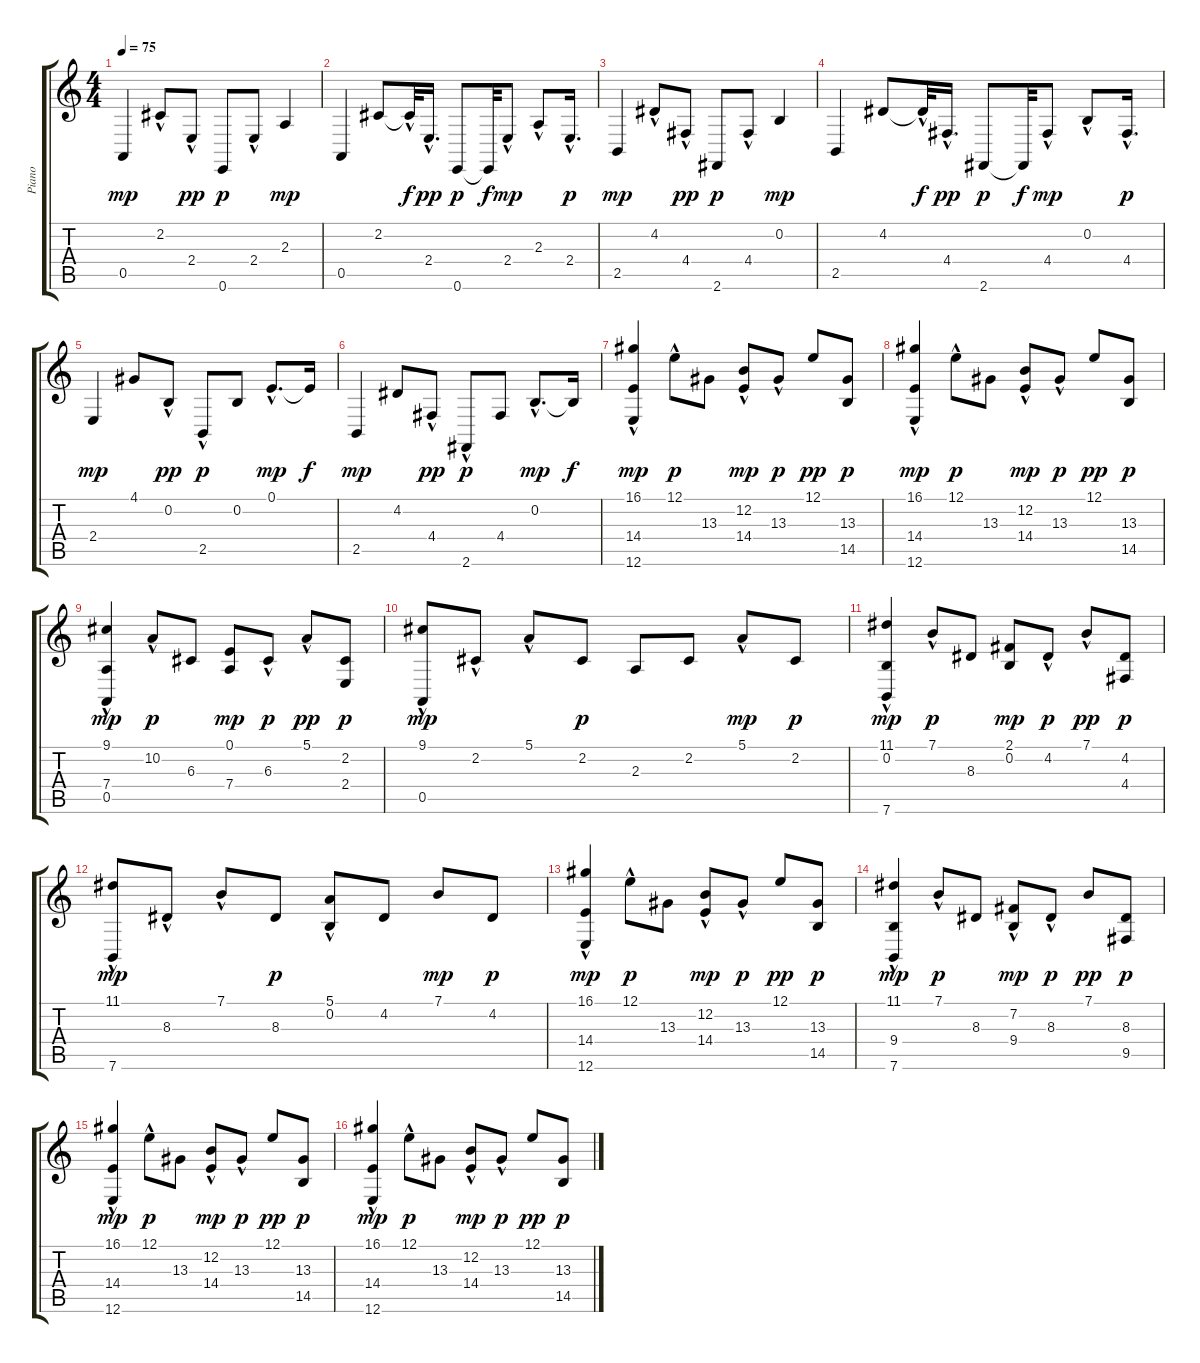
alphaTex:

\track ("Piano   " "Piano   ") {instrument electricpiano1}
\staff {score tabs}
\tuning (E4 B3 G3 D3 A2 E2) {hide}
\ts (4 4)
\tempo 75
\clef g2
\ks c
0.5.4{dy mp} 2.2{hac}.8 2.4{hac}.8{dy pp} 0.6.8{dy p} 2.4{hac}.8 2.3.4{dy mp} |
0.5.4 2.2.8 2.2{hac t}.32{dy f} 2.4{hac}.16{d dy pp} 0.6.8{dy p} 0.6{t}.32{dy f} 2.4{hac}.8{dy mp} 2.3{hac}.8 2.4{hac}.16{d dy p} |
2.5.4{dy mp} 4.2{hac}.8 4.4{hac}.8{dy pp} 2.6.8{dy p} 4.4{hac}.8 0.2.4{dy mp} |
2.5.4 4.2.8 4.2{hac t}.32{dy f} 4.4{hac}.16{d dy pp} 2.6.8{dy p} 2.6{t}.32{dy f} 4.4{hac}.8{dy mp} 0.2{hac}.8 4.4{hac}.16{d dy p} |
2.4.4{dy mp} 4.1.8 0.2{hac}.8{dy pp} 2.5{hac}.8{dy p} 0.2.8 0.1{hac}.8{d dy mp} 0.1{t}.16{dy f} |
2.5.4{dy mp} 4.2.8 4.4{hac}.8{dy pp} 2.6{hac}.8{dy p} 4.4.8 0.2{hac}.8{d dy mp} 0.2{t}.16{dy f} |
(16.1{hac} 14.4{hac} 12.6{hac}).4{dy mp} 12.1{hac}.8{dy p} 13.3.8 (12.2{hac} 14.4).8{dy mp} 13.3{hac}.8{dy p} 12.1.8{dy pp} (13.3 14.5).8{dy p} |
(16.1{hac} 14.4{hac} 12.6{hac}).4{dy mp} 12.1{hac}.8{dy p} 13.3.8 (12.2{hac} 14.4).8{dy mp} 13.3{hac}.8{dy p} 12.1.8{dy pp} (13.3 14.5).8{dy p} |
(9.1{hac} 7.4{hac} 0.5{hac}).4{dy mp} 10.2{hac}.8{dy p} 6.3.8 (0.1 7.4).8{dy mp} 6.3{hac}.8{dy p} 5.1{hac}.8{dy pp} (2.2 2.4).8{dy p} |
(9.1{hac} 0.5{hac}).8{dy mp} 2.2{hac}.8 5.1{hac}.8 2.2.8{dy p} 2.3.8 2.2.8 5.1{hac}.8{dy mp} 2.2.8{dy p} |
(11.1{hac} 0.2{hac} 7.6{hac}).4{dy mp} 7.1{hac}.8{dy p} 8.3.8 (2.1 0.2).8{dy mp} 4.2{hac}.8{dy p} 7.1{hac}.8{dy pp} (4.2 4.4).8{dy p} |
(11.1{hac} 7.6{hac}).8{dy mp} 8.3{hac}.8 7.1{hac}.8 8.3.8{dy p} (5.1{hac} 0.2).8 4.2.8 7.1.8{dy mp} 4.2.8{dy p} |
(16.1{hac} 14.4{hac} 12.6{hac}).4{dy mp} 12.1{hac}.8{dy p} 13.3.8 (12.2{hac} 14.4).8{dy mp} 13.3{hac}.8{dy p} 12.1.8{dy pp} (13.3 14.5).8{dy p} |
(11.1{hac} 9.4{hac} 7.6{hac}).4{dy mp} 7.1{hac}.8{dy p} 8.3.8 (7.2{hac} 9.4).8{dy mp} 8.3{hac}.8{dy p} 7.1.8{dy pp} (8.3 9.5).8{dy p} |
(16.1{hac} 14.4{hac} 12.6{hac}).4{dy mp} 12.1{hac}.8{dy p} 13.3.8 (12.2{hac} 14.4).8{dy mp} 13.3{hac}.8{dy p} 12.1.8{dy pp} (13.3 14.5).8{dy p} |
(16.1{hac} 14.4{hac} 12.6{hac}).4{dy mp} 12.1{hac}.8{dy p} 13.3.8 (12.2{hac} 14.4).8{dy mp} 13.3{hac}.8{dy p} 12.1.8{dy pp} (13.3 14.5).8{dy p}
